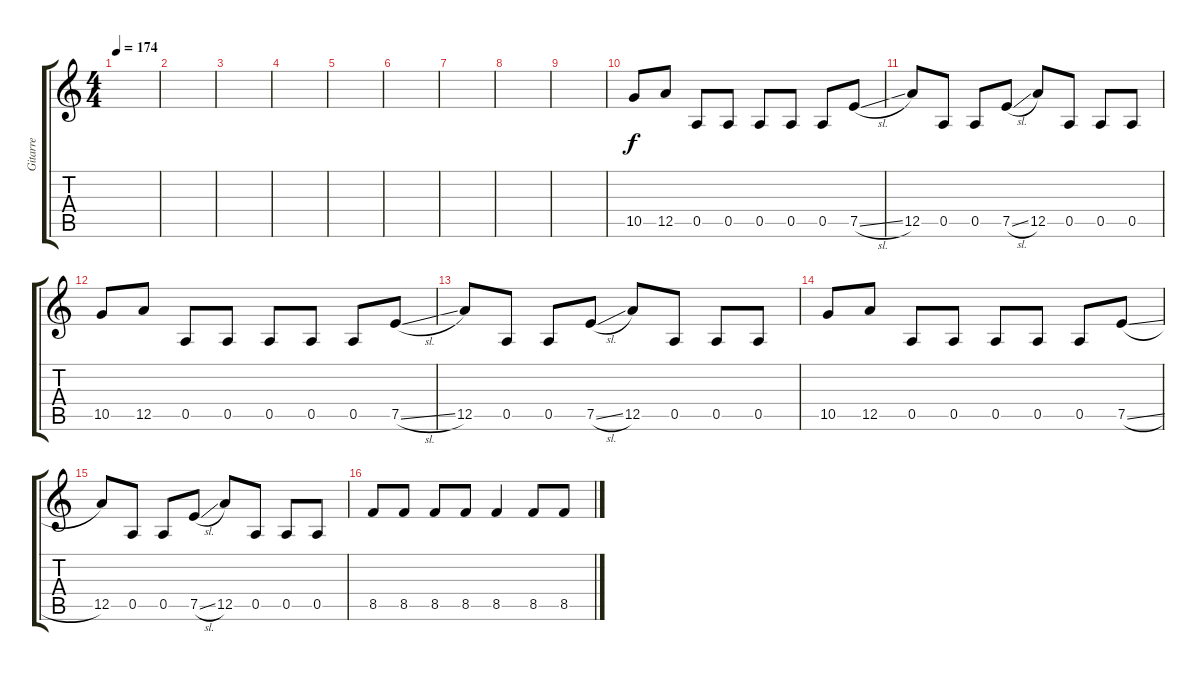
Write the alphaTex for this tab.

\track ("Gitarre" "Gitarre") {instrument distortionguitar}
\staff {score tabs}
\tuning (E4 B3 G3 D3 A2 E2) {hide}
\ts (4 4)
\tempo 174
\clef g2
\ks c
|
|
|
|
|
|
|
|
|
10.5.8 12.5.8 0.5.8 0.5.8 0.5.8 0.5.8 0.5.8 7.5{sl}.8 |
12.5.8 0.5.8 0.5.8 7.5{sl}.8 12.5.8 0.5.8 0.5.8 0.5.8 |
10.5.8 12.5.8 0.5.8 0.5.8 0.5.8 0.5.8 0.5.8 7.5{sl}.8 |
12.5.8 0.5.8 0.5.8 7.5{sl}.8 12.5.8 0.5.8 0.5.8 0.5.8 |
10.5.8 12.5.8 0.5.8 0.5.8 0.5.8 0.5.8 0.5.8 7.5{sl}.8 |
12.5.8 0.5.8 0.5.8 7.5{sl}.8 12.5.8 0.5.8 0.5.8 0.5.8 |
8.5.8 8.5.8 8.5.8 8.5.8 8.5.4 8.5.8 8.5.8
